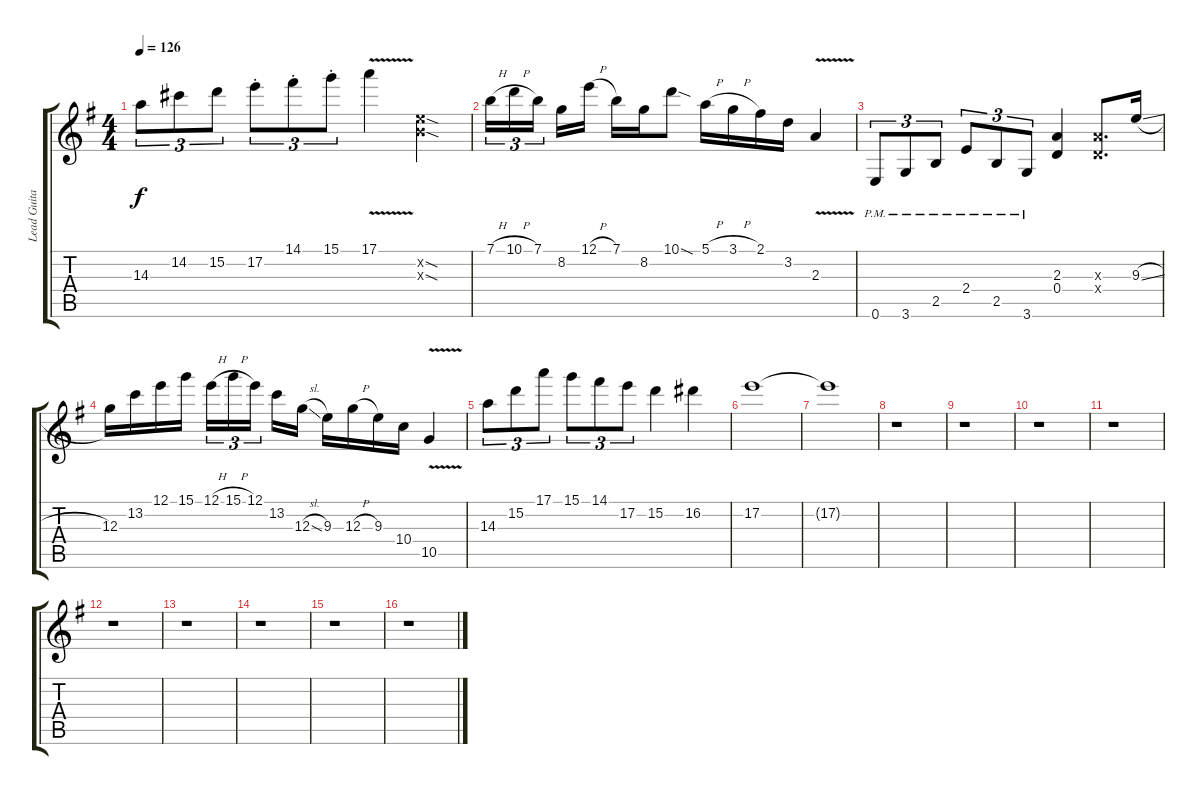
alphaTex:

\track ("Lead Guitar 2" "Lead Guita") {instrument distortionguitar}
\staff {score tabs}
\tuning (E4 B3 G3 D3 A2 E2) {hide}
\ts (4 4)
\tempo 126
\clef g2
\ks g
14.3.8{tu (3 2) dy f} 14.2.8{tu (3 2)} 15.2.8{tu (3 2)} 17.2{st}.8{tu (3 2)} 14.1{st}.8{tu (3 2)} 15.1{st}.8{tu (3 2)} 17.1{v}.4 (5.2{sod x} 4.3{sod x}).4 |
7.1{h}.16{tu (3 2)} 10.1{h}.16{tu (3 2)} 7.1.16{tu (3 2) beam splitsecondary} 8.2.16 12.1{h}.16 7.1.16 8.2.16 10.1{sod}.8 5.1{h}.16 3.1{h}.16 2.1.16 3.2.16 2.3{v}.4 |
0.6{pm}.8{tu (3 2)} 3.6{pm}.8{tu (3 2)} 2.5{pm}.8{tu (3 2)} 2.4{pm}.8{tu (3 2)} 2.5{pm}.8{tu (3 2)} 3.6{pm}.8{tu (3 2)} (2.3 0.4).4 (2.3{x} 0.4{x}).8{d} 9.3{sl}.16 |
12.3.16 13.2.16 12.1.16 15.1.16 12.1{h}.16{tu (3 2)} 15.1{h}.16{tu (3 2)} 12.1.16{tu (3 2) beam splitsecondary} 13.2.16 12.3{sl}.16 9.3.16 12.3{h}.16 9.3.16 10.4.16 10.5{v}.4 |
14.3.8{tu (3 2)} 15.2.8{tu (3 2)} 17.1.8{tu (3 2)} 15.1.8{tu (3 2)} 14.1.8{tu (3 2)} 17.2.8{tu (3 2)} 15.2.4 16.2.4 |
17.2.1{volume 0} |
17.2{t}.1 |
r.1 |
r.1 |
r.1 |
r.1 |
r.1 |
r.1 |
r.1 |
r.1 |
r.1
